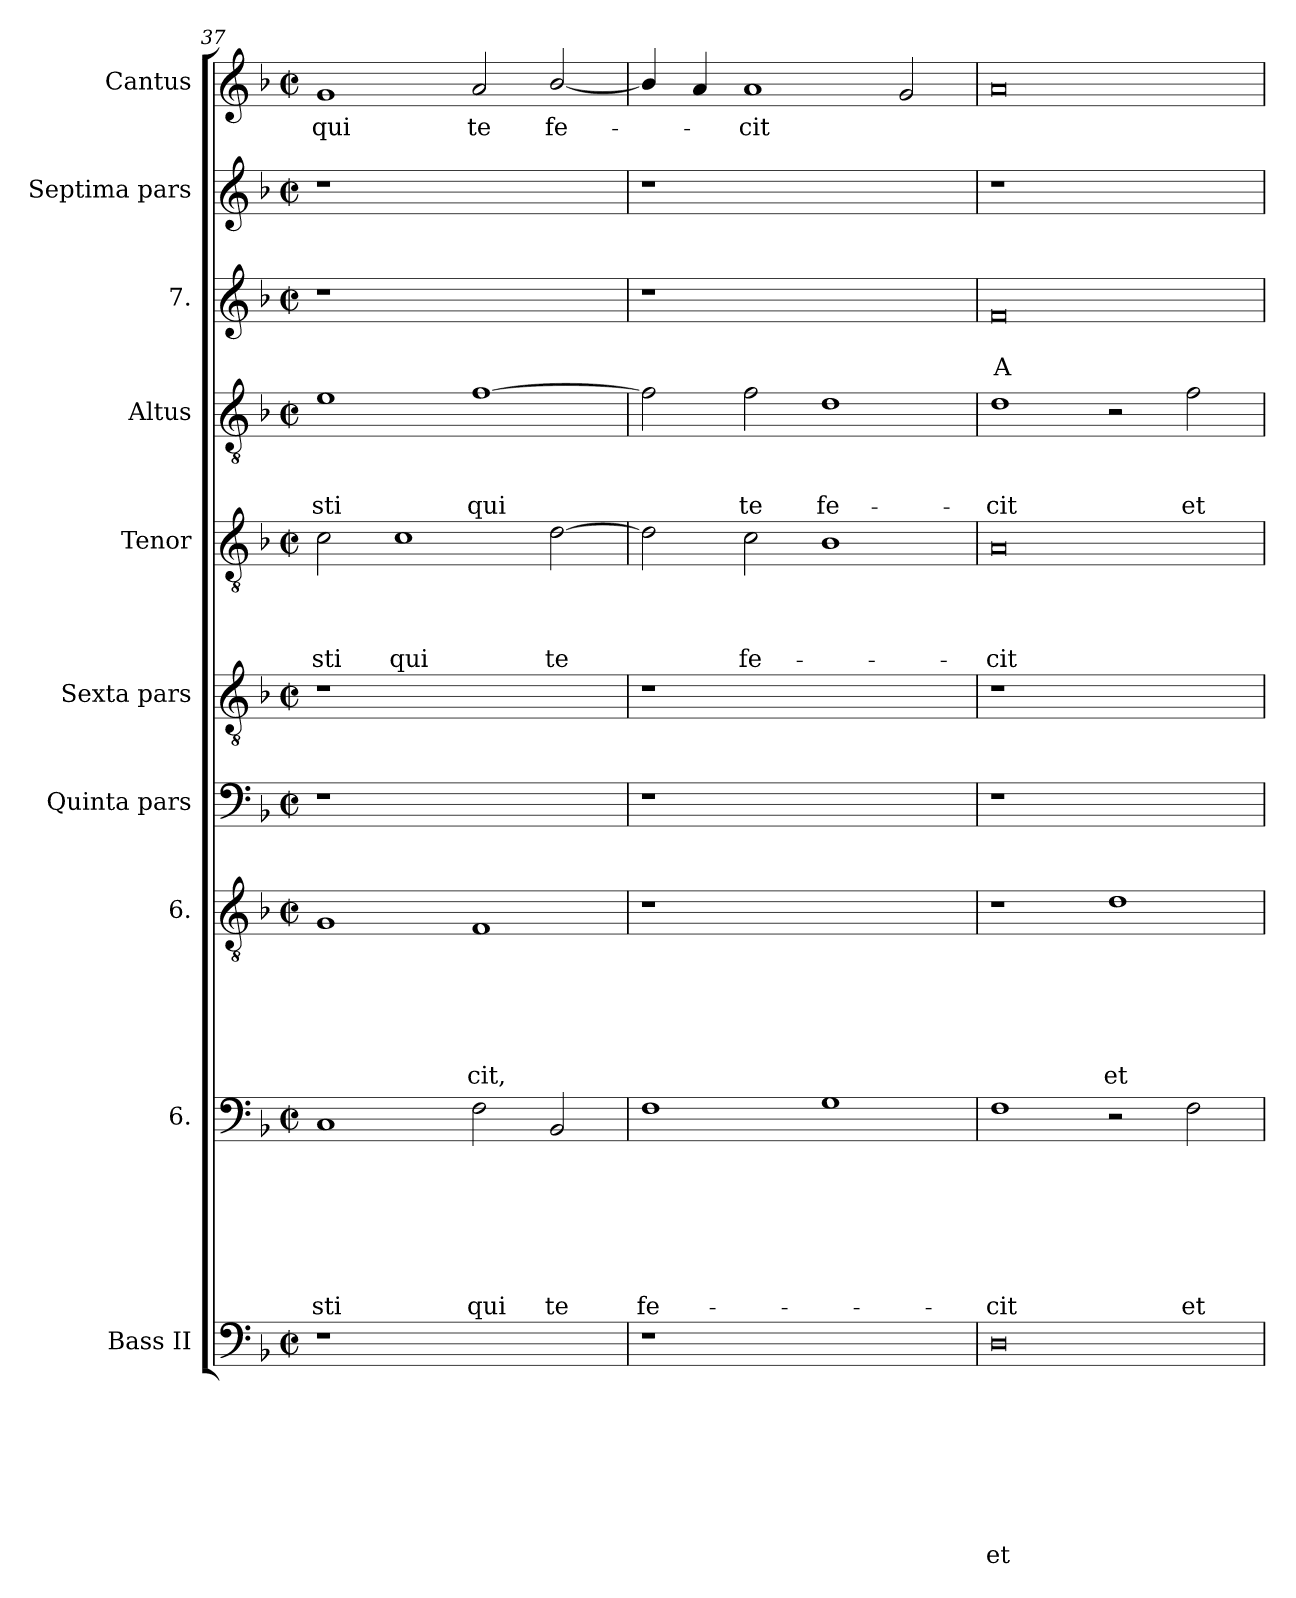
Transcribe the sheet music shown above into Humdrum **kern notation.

**kern	**text	**text	**text	**text	**text	**text	**text	**text	**kern	**text	**text	**text	**text	**text	**text	**text	**kern	**text	**text	**text	**text	**text	**text	**kern	**kern	**kern	**text	**text	**text	**text	**kern	**text	**text	**text	**kern	**text	**text	**kern	**kern	**text
*part10	*part10	*part10	*part10	*part10	*part10	*part10	*part10	*part10	*part9	*part9	*part9	*part9	*part9	*part9	*part9	*part9	*part8	*part8	*part8	*part8	*part8	*part8	*part8	*part7	*part6	*part5	*part5	*part5	*part5	*part5	*part4	*part4	*part4	*part4	*part3	*part3	*part3	*part2	*part1	*part1
*staff10	*staff10	*staff10	*staff10	*staff10	*staff10	*staff10	*staff10	*staff10	*staff9	*staff9	*staff9	*staff9	*staff9	*staff9	*staff9	*staff9	*staff8	*staff8	*staff8	*staff8	*staff8	*staff8	*staff8	*staff7	*staff6	*staff5	*staff5	*staff5	*staff5	*staff5	*staff4	*staff4	*staff4	*staff4	*staff3	*staff3	*staff3	*staff2	*staff1	*staff1
*I"Bass II	*	*	*	*	*	*	*	*	*I"6.	*	*	*	*	*	*	*	*I"6.	*	*	*	*	*	*	*I"Quinta pars	*I"Sexta pars	*I"Tenor	*	*	*	*	*I"Altus	*	*	*	*I"7.	*	*	*I"Septima pars	*I"Cantus	*
*I'B.	*	*	*	*	*	*	*	*	*	*	*	*	*	*	*	*	*	*	*	*	*	*	*	*	*	*I'T.	*	*	*	*	*I'A.	*	*	*	*	*	*	*	*I'C.	*
*clefF4	*	*	*	*	*	*	*	*	*clefF4	*	*	*	*	*	*	*	*clefGv2	*	*	*	*	*	*	*clefF4	*clefGv2	*clefGv2	*	*	*	*	*clefGv2	*	*	*	*clefG2	*	*	*clefG2	*clefG2	*
*k[b-]	*	*	*	*	*	*	*	*	*k[b-]	*	*	*	*	*	*	*	*k[b-]	*	*	*	*	*	*	*k[b-]	*k[b-]	*k[b-]	*	*	*	*	*k[b-]	*	*	*	*k[b-]	*	*	*k[b-]	*k[b-]	*
*F:	*	*	*	*	*	*	*	*	*F:	*	*	*	*	*	*	*	*F:	*	*	*	*	*	*	*F:	*F:	*F:	*	*	*	*	*F:	*	*	*	*F:	*	*	*F:	*F:	*
*M2/2	*	*	*	*	*	*	*	*	*M2/2	*	*	*	*	*	*	*	*M2/2	*	*	*	*	*	*	*M2/2	*M2/2	*M2/2	*	*	*	*	*M2/2	*	*	*	*M2/2	*	*	*M2/2	*M2/2	*
*met(c|)	*	*	*	*	*	*	*	*	*met(c|)	*	*	*	*	*	*	*	*met(c|)	*	*	*	*	*	*	*met(c|)	*met(c|)	*met(c|)	*	*	*	*	*met(c|)	*	*	*	*met(c|)	*	*	*met(c|)	*met(c|)	*
=37	=37	=37	=37	=37	=37	=37	=37	=37	=37	=37	=37	=37	=37	=37	=37	=37	=37	=37	=37	=37	=37	=37	=37	=37	=37	=37	=37	=37	=37	=37	=37	=37	=37	=37	=37	=37	=37	=37	=37	=37
!	!	!	!	!	!	!	!	!	!	!	!	!	!	!	!	!LO:LY:b	!	!	!	!	!	!	!	!	!	!	!	!	!	!LO:LY:b	!	!	!	!LO:LY:b	!	!	!	!	!	!LO:LY:b
1r	.	.	.	.	.	.	.	.	1C	.	.	.	.	.	.	-sti	1G	.	.	.	.	.	.	1r	1r	2c\	.	.	.	-sti	1e	.	.	-sti	1r	.	.	1r	1g	qui
!	!	!	!	!	!	!	!	!	!	!	!	!	!	!	!	!	!	!	!	!	!	!	!	!	!	!	!	!	!	!LO:LY:b	!	!	!	!	!	!	!	!	!	!
.	.	.	.	.	.	.	.	.	.	.	.	.	.	.	.	.	.	.	.	.	.	.	.	.	.	1c	.	.	.	qui	.	.	.	.	.	.	.	.	.	.
!	!	!	!	!	!	!	!	!	!	!	!	!	!	!	!	!LO:LY:b	!	!	!	!	!	!	!LO:LY:b	!	!	!	!	!	!	!	!	!	!	!LO:LY:b	!	!	!	!	!	!LO:LY:b
1ryy	.	.	.	.	.	.	.	.	2F\	.	.	.	.	.	.	qui	1F	.	.	.	.	.	-cit,	1ryy	1ryy	.	.	.	.	.	[>1f	.	.	qui	1ryy	.	.	1ryy	2a/	te
!	!	!	!	!	!	!	!	!	!	!	!	!	!	!	!	!LO:LY:b	!	!	!	!	!	!	!	!	!	!	!	!	!	!LO:LY:b	!	!	!	!	!	!	!	!	!	!LO:LY:b
.	.	.	.	.	.	.	.	.	2BB-/	.	.	.	.	.	.	te	.	.	.	.	.	.	.	.	.	[>2d\	.	.	.	te	.	.	.	.	.	.	.	.	[>2b-/	fe-
!!LO:PB:g=z
=38	=38	=38	=38	=38	=38	=38	=38	=38	=38	=38	=38	=38	=38	=38	=38	=38	=38	=38	=38	=38	=38	=38	=38	=38	=38	=38	=38	=38	=38	=38	=38	=38	=38	=38	=38	=38	=38	=38	=38	=38
!	!	!	!	!	!	!	!	!	!	!	!	!	!	!	!	!LO:LY:b	!	!	!	!	!	!	!	!	!	!	!	!	!	!	!	!	!	!	!	!	!	!	!	!
1r	.	.	.	.	.	.	.	.	1F	.	.	.	.	.	.	fe-	1r	.	.	.	.	.	.	1r	1r	2d\]	.	.	.	.	2f\]	.	.	.	1r	.	.	1r	4b-/]	.
.	.	.	.	.	.	.	.	.	.	.	.	.	.	.	.	.	.	.	.	.	.	.	.	.	.	.	.	.	.	.	.	.	.	.	.	.	.	.	4a/	.
!	!	!	!	!	!	!	!	!	!	!	!	!	!	!	!	!	!	!	!	!	!	!	!	!	!	!	!	!	!	!LO:LY:b	!	!	!	!LO:LY:b	!	!	!	!	!	!LO:LY:b
.	.	.	.	.	.	.	.	.	.	.	.	.	.	.	.	.	.	.	.	.	.	.	.	.	.	2c\	.	.	.	fe-	2f\	.	.	te	.	.	.	.	1a	-cit
!	!	!	!	!	!	!	!	!	!	!	!	!	!	!	!	!	!	!	!	!	!	!	!	!	!	!	!	!	!	!	!	!	!	!LO:LY:b	!	!	!	!	!	!
1ryy	.	.	.	.	.	.	.	.	1G	.	.	.	.	.	.	.	1ryy	.	.	.	.	.	.	1ryy	1ryy	1B-	.	.	.	.	1d	.	.	fe-	1ryy	.	.	1ryy	.	.
.	.	.	.	.	.	.	.	.	.	.	.	.	.	.	.	.	.	.	.	.	.	.	.	.	.	.	.	.	.	.	.	.	.	.	.	.	.	.	2g/	.
=39	=39	=39	=39	=39	=39	=39	=39	=39	=39	=39	=39	=39	=39	=39	=39	=39	=39	=39	=39	=39	=39	=39	=39	=39	=39	=39	=39	=39	=39	=39	=39	=39	=39	=39	=39	=39	=39	=39	=39	=39
!	!	!	!	!	!	!	!	!LO:LY:b	!	!	!	!	!	!	!	!LO:LY:b	!	!	!	!	!	!	!	!	!	!	!	!	!	!LO:LY:b	!	!	!	!LO:LY:b	!	!	!LO:LY:b	!	!	!
0D	.	.	.	.	.	.	.	et	1F	.	.	.	.	.	.	-cit	1r	.	.	.	.	.	.	1r	1r	0A	.	.	.	-cit	1d	.	.	-cit	0f	.	A-	1r	0a	.
!	!	!	!	!	!	!	!	!	!	!	!	!	!	!	!	!	!	!	!	!	!	!	!LO:LY:b	!	!	!	!	!	!	!	!	!	!	!	!	!	!	!	!	!
.	.	.	.	.	.	.	.	.	2r	.	.	.	.	.	.	.	1d	.	.	.	.	.	et	1ryy	1ryy	.	.	.	.	.	2r	.	.	.	.	.	.	1ryy	.	.
!	!	!	!	!	!	!	!	!	!	!	!	!	!	!	!	!LO:LY:b	!	!	!	!	!	!	!	!	!	!	!	!	!	!	!	!	!	!LO:LY:b	!	!	!	!	!	!
.	.	.	.	.	.	.	.	.	2F\	.	.	.	.	.	.	et	.	.	.	.	.	.	.	.	.	.	.	.	.	.	2f\	.	.	et	.	.	.	.	.	.
=	=	=	=	=	=	=	=	=	=	=	=	=	=	=	=	=	=	=	=	=	=	=	=	=	=	=	=	=	=	=	=	=	=	=	=	=	=	=	=	=
*-	*-	*-	*-	*-	*-	*-	*-	*-	*-	*-	*-	*-	*-	*-	*-	*-	*-	*-	*-	*-	*-	*-	*-	*-	*-	*-	*-	*-	*-	*-	*-	*-	*-	*-	*-	*-	*-	*-	*-	*-
